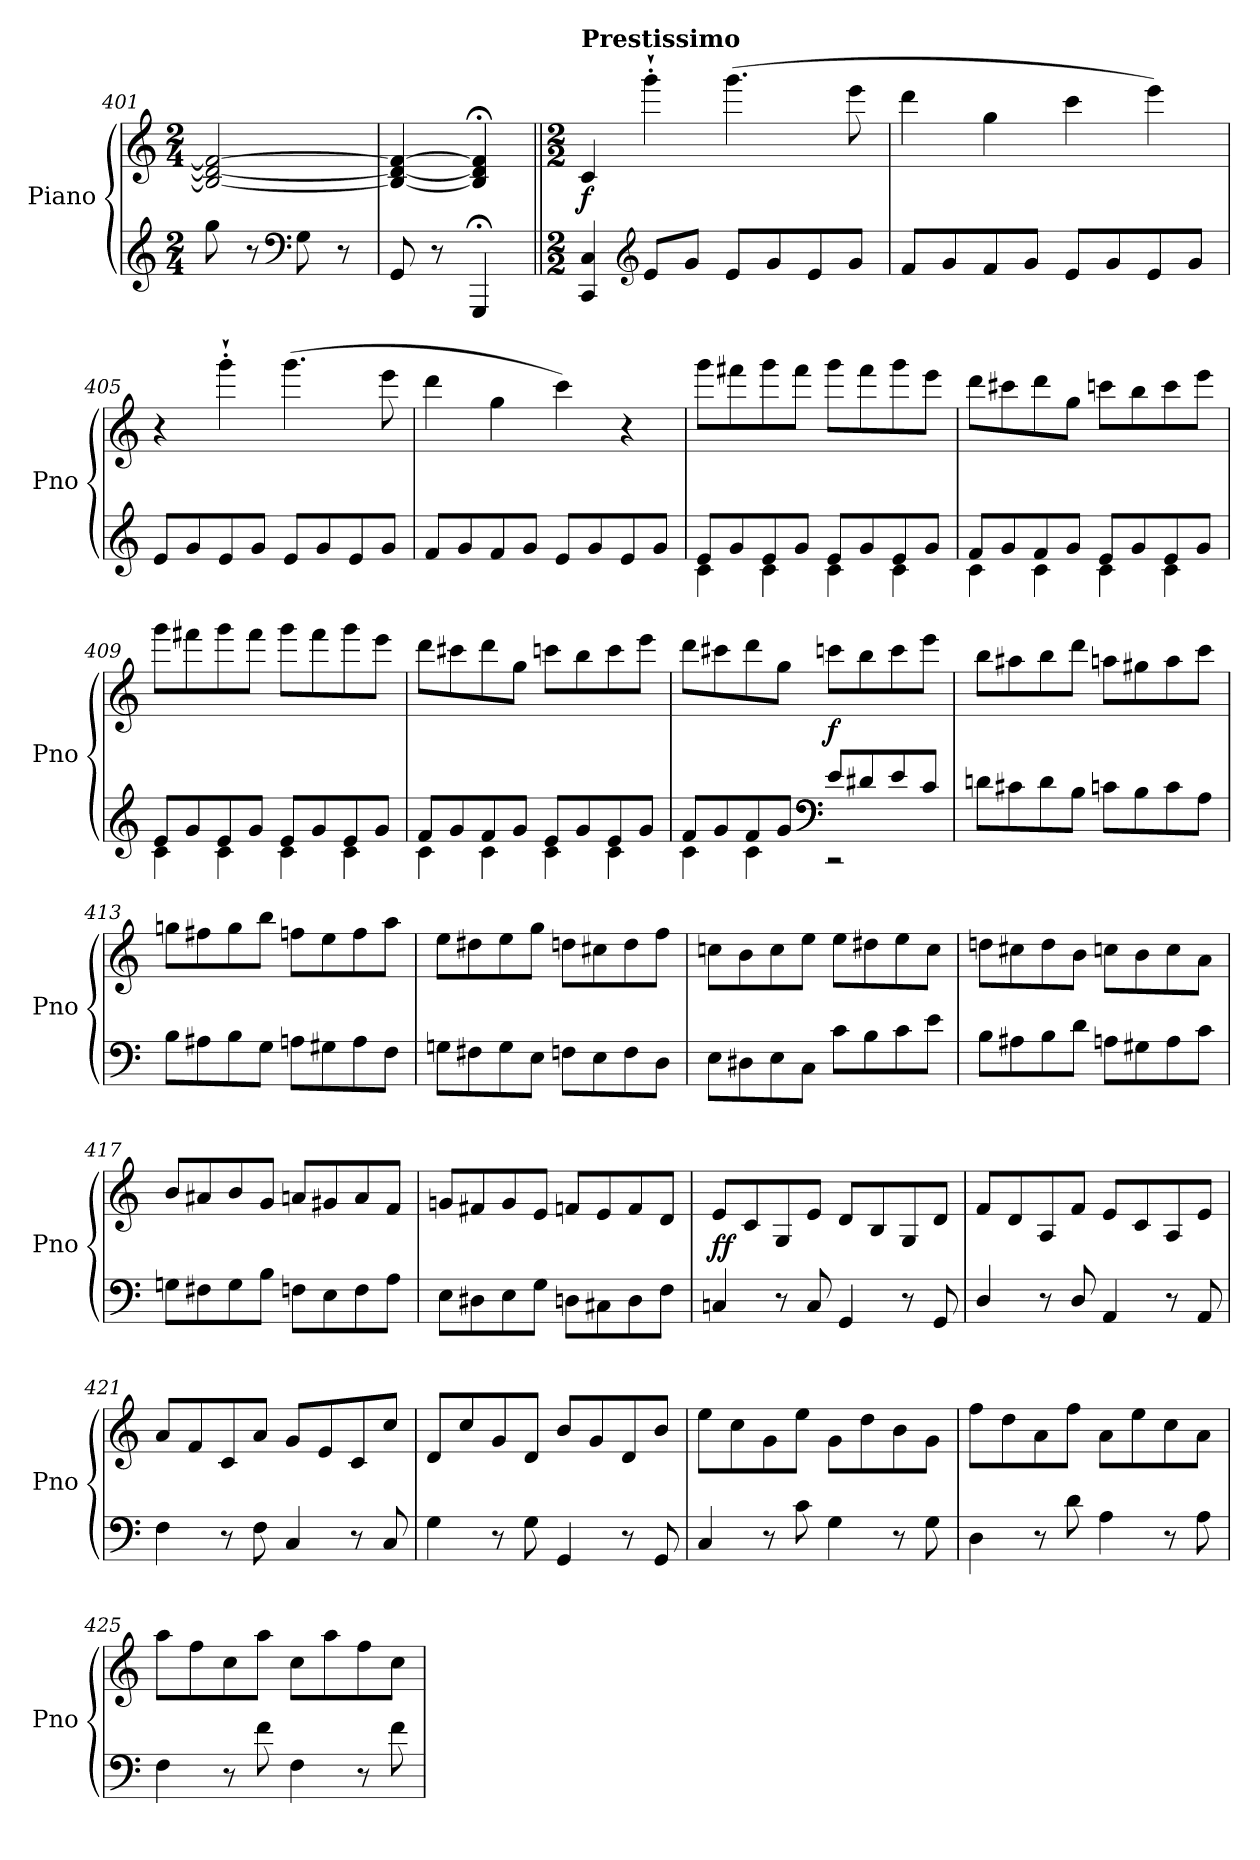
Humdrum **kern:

**kern	**kern	**dynam
*part1	*part1	*part1
*staff2	*staff1	*staff1/2
*I"Piano	*	*
*I'Pno	*	*
*clefG2	*clefG2	*
*k[]	*k[]	*
*M2/4	*M2/4	*
=401	=401	=401
8gg\	2B/_ 2d/_ 2f/_	.
8r	.	.
*clefF4	*	*
8G\	.	.
8r	.	.
=402	=402	=402
8GG/	4B/_ 4d/_ 4f/_	.
8r	.	.
4GGG;</	4B/];< 4d/];< 4f/];<	.
=403||	=403||	=403||
*M2/2	*M2/2	*
!	!LO:TX:a:B:t=Prestissimo	!
!	!	!LO:DY:b
4CC/ 4C/	4c/	f
*clefG2	*	*
!	!	!LO:DY:b
8e/L	4ggg'`\	other-dynamics
8g/J	.	.
8e/L	(>4.ggg\	.
8g/	.	.
8e/	.	.
8g/J	8eee\	.
=404	=404	=404
8f/L	4ddd\	.
8g/	.	.
8f/	4gg\	.
8g/J	.	.
8e/L	4ccc\	.
8g/	.	.
8e/	4eee\)	.
8g/J	.	.
=405	=405	=405
8e/L	4r	.
8g/	.	.
8e/	4ggg'`\	.
8g/J	.	.
8e/L	(>4.ggg\	.
8g/	.	.
8e/	.	.
8g/J	8eee\	.
!!LO:LB:g=z
=406	=406	=406
8f/L	4ddd\	.
8g/	.	.
8f/	4gg\	.
8g/J	.	.
8e/L	4ccc\)	.
8g/	.	.
8e/	4r	.
8g/J	.	.
=407	=407	=407
*^	*	*
8e/L	4c\	8ggg\L	.
8g/	.	8fff#X\	.
8e/	4c\	8ggg\	.
8g/J	.	8fff#\J	.
8e/L	4c\	8ggg\L	.
8g/	.	8fff#\	.
8e/	4c\	8ggg\	.
8g/J	.	8eee\J	.
=408	=408	=408	=408
8f/L	4c\	8ddd\L	.
8g/	.	8ccc#X\	.
8f/	4c\	8ddd\	.
8g/J	.	8gg\J	.
8e/L	4c\	8cccn\L	.
8g/	.	8bb\	.
8e/	4c\	8ccc\	.
8g/J	.	8eee\J	.
=409	=409	=409	=409
8e/L	4c\	8ggg\L	.
8g/	.	8fff#X\	.
8e/	4c\	8ggg\	.
8g/J	.	8fff#\J	.
8e/L	4c\	8ggg\L	.
8g/	.	8fff#\	.
8e/	4c\	8ggg\	.
8g/J	.	8eee\J	.
!!LO:LB:g=z
=410	=410	=410	=410
8f/L	4c\	8ddd\L	.
8g/	.	8ccc#X\	.
8f/	4c\	8ddd\	.
8g/J	.	8gg\J	.
8e/L	4c\	8cccn\L	.
8g/	.	8bb\	.
8e/	4c\	8ccc\	.
8g/J	.	8eee\J	.
=411	=411	=411	=411
!	!	!	!LO:DY:b
8f/L	4c\	8ddd\L	other-dynamics
8g/	.	8ccc#X\	.
8f/	4c\	8ddd\	.
8g/J	.	8gg\J	.
*clefF4	*	*	*
!	!	!	!LO:DY:b
8e/L	2r	8cccn\L	f
8d#X/	.	8bb\	.
8e/	.	8ccc\	.
8c/J	.	8eee\J	.
*v	*v	*	*
=412	=412	=412
8dn\L	8bb\L	.
8c#X\	8aa#X\	.
8d\	8bb\	.
8B\J	8ddd\J	.
8cn\L	8aan\L	.
8B\	8gg#X\	.
8c\	8aa\	.
8A\J	8ccc\J	.
!!LO:LB:g=z
=413	=413	=413
8B\L	8ggn\L	.
8A#X\	8ff#X\	.
8B\	8gg\	.
8G\J	8bb\J	.
8An\L	8ffn\L	.
8G#X\	8ee\	.
8A\	8ff\	.
8F\J	8aa\J	.
=414	=414	=414
8Gn\L	8ee\L	.
8F#X\	8dd#X\	.
8G\	8ee\	.
8E\J	8gg\J	.
8Fn\L	8ddn\L	.
8E\	8cc#X\	.
8F\	8dd\	.
8D\J	8ff\J	.
=415	=415	=415
8E\L	8ccn\L	.
8D#X\	8b\	.
8E\	8cc\	.
8C\J	8ee\J	.
8c\L	8ee\L	.
8B\	8dd#X\	.
8c\	8ee\	.
8e\J	8cc\J	.
=416	=416	=416
8B\L	8ddn\L	.
8A#X\	8cc#X\	.
8B\	8dd\	.
8d\J	8b\J	.
8An\L	8ccn\L	.
8G#X\	8b\	.
8A\	8cc\	.
8c\J	8a\J	.
!!LO:LB:g=z
=417	=417	=417
8Gn\L	8b/L	.
8F#X\	8a#X/	.
8G\	8b/	.
8B\J	8g/J	.
8Fn\L	8an/L	.
8E\	8g#X/	.
8F\	8a/	.
8A\J	8f/J	.
=418	=418	=418
8E\L	8gn/L	.
8D#X\	8f#X/	.
8E\	8g/	.
8G\J	8e/J	.
8Dn\L	8fn/L	.
8C#X\	8e/	.
8D\	8f/	.
8F\J	8d/J	.
=419	=419	=419
!	!	!LO:DY:b
4Cn/	8e/L	ff
.	8c/	.
8r	8G/	.
8C/	8e/J	.
4GG/	8d/L	.
.	8B/	.
8r	8G/	.
8GG/	8d/J	.
=420	=420	=420
4D/	8f/L	.
.	8d/	.
8r	8A/	.
8D/	8f/J	.
4AA/	8e/L	.
.	8c/	.
8r	8A/	.
8AA/	8e/J	.
!!LO:LB:g=z
=421	=421	=421
4F\	8a/L	.
.	8f/	.
8r	8c/	.
8F\	8a/J	.
4C/	8g/L	.
.	8e/	.
8r	8c/	.
8C/	8cc/J	.
=422	=422	=422
4G\	8d/L	.
.	8cc/	.
8r	8g/	.
8G\	8d/J	.
4GG/	8b/L	.
.	8g/	.
8r	8d/	.
8GG/	8b/J	.
=423	=423	=423
4C/	8ee\L	.
.	8cc\	.
8r	8g\	.
8c\	8ee\J	.
4G\	8g\L	.
.	8dd\	.
8r	8b\	.
8G\	8g\J	.
=424	=424	=424
4D\	8ff\L	.
.	8dd\	.
8r	8a\	.
8d\	8ff\J	.
4A\	8a\L	.
.	8ee\	.
8r	8cc\	.
8A\	8a\J	.
=425	=425	=425
4F\	8aa\L	.
.	8ff\	.
8r	8cc\	.
8f\	8aa\J	.
4F\	8cc\L	.
.	8aa\	.
8r	8ff\	.
8f\	8cc\J	.
=	=	=
*-	*-	*-
